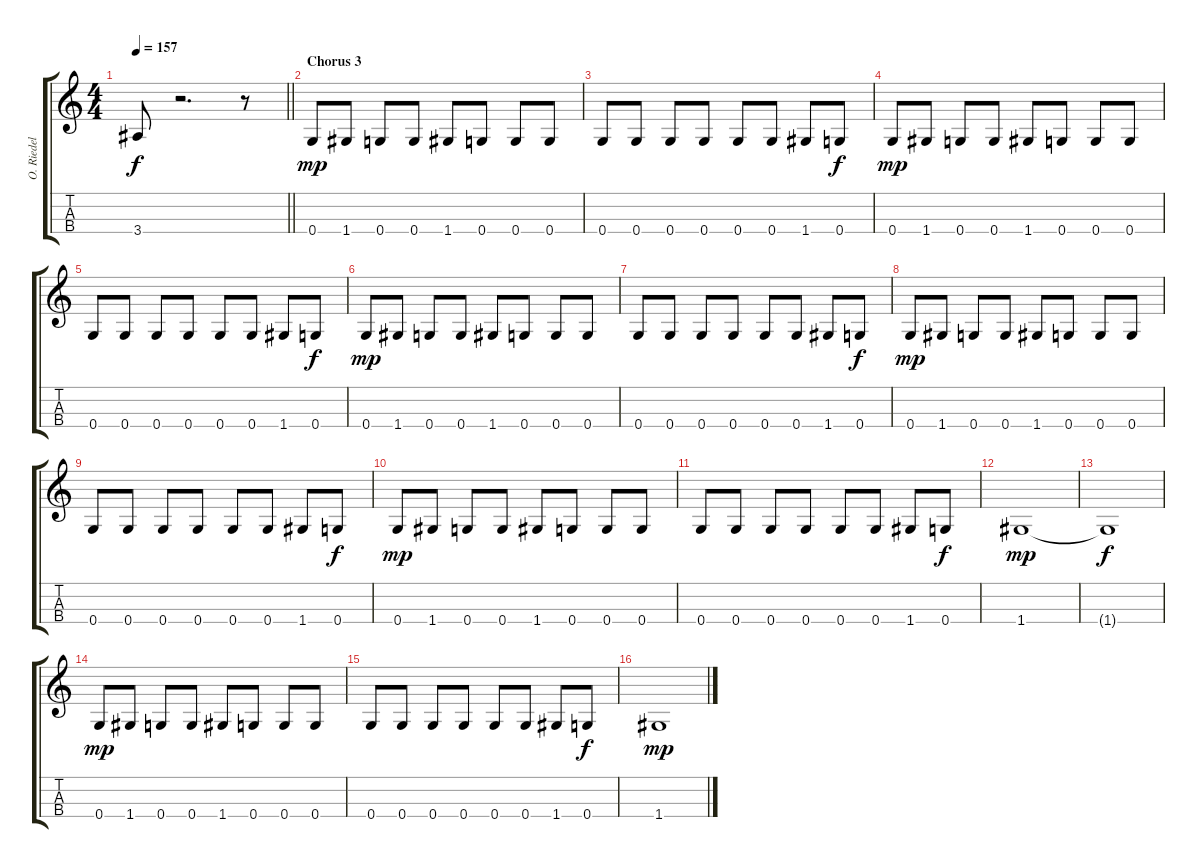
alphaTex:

\track ("O. Riedel" "O. Riedel") {instrument electricbassfinger}
\staff {score tabs}
\tuning (A2 E2 C2 G2) {hide}
\ts (4 4)
\tempo 157
\clef g2
\barLineRight lightlight
\ks c
3.4.8{dy f} r.2{d} r.8 |
\section ("" "Chorus 3")
0.4.8{dy mp} 1.4.8 0.4.8 0.4.8 1.4.8 0.4.8 0.4.8 0.4.8 |
0.4.8 0.4.8 0.4.8 0.4.8 0.4.8 0.4.8 1.4.8 0.4.8{dy f} |
0.4.8{dy mp} 1.4.8 0.4.8 0.4.8 1.4.8 0.4.8 0.4.8 0.4.8 |
0.4.8 0.4.8 0.4.8 0.4.8 0.4.8 0.4.8 1.4.8 0.4.8{dy f} |
0.4.8{dy mp} 1.4.8 0.4.8 0.4.8 1.4.8 0.4.8 0.4.8 0.4.8 |
0.4.8 0.4.8 0.4.8 0.4.8 0.4.8 0.4.8 1.4.8 0.4.8{dy f} |
0.4.8{dy mp} 1.4.8 0.4.8 0.4.8 1.4.8 0.4.8 0.4.8 0.4.8 |
0.4.8 0.4.8 0.4.8 0.4.8 0.4.8 0.4.8 1.4.8 0.4.8{dy f} |
0.4.8{dy mp} 1.4.8 0.4.8 0.4.8 1.4.8 0.4.8 0.4.8 0.4.8 |
0.4.8 0.4.8 0.4.8 0.4.8 0.4.8 0.4.8 1.4.8 0.4.8{dy f} |
1.4.1{dy mp} |
1.4{t}.1{dy f} |
0.4.8{dy mp} 1.4.8 0.4.8 0.4.8 1.4.8 0.4.8 0.4.8 0.4.8 |
0.4.8 0.4.8 0.4.8 0.4.8 0.4.8 0.4.8 1.4.8 0.4.8{dy f} |
1.4.1{dy mp}
